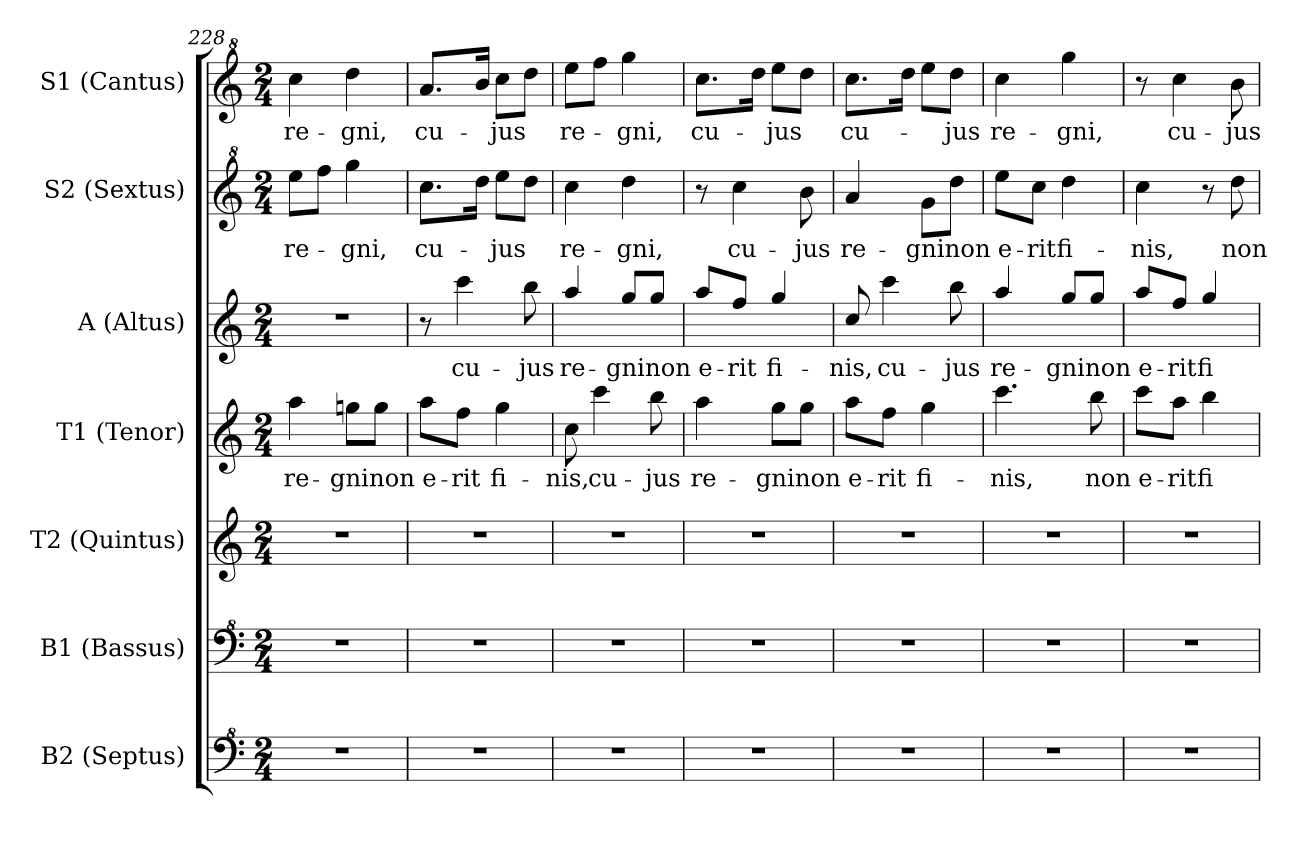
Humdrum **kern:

**kern	**kern	**kern	**kern	**text	**kern	**text	**kern	**text	**kern	**text
*part7	*part6	*part5	*part4	*part4	*part3	*part3	*part2	*part2	*part1	*part1
*staff7	*staff6	*staff5	*staff4	*staff4	*staff3	*staff3	*staff2	*staff2	*staff1	*staff1
*I"B2 (Septus)	*I"B1 (Bassus)	*I"T2 (Quintus)	*I"T1 (Tenor)	*	*I"A (Altus)	*	*I"S2 (Sextus)	*	*I"S1 (Cantus)	*
*I'B2	*I'B1	*I'T2	*I'T1	*	*I'A	*	*I'S2	*	*I'S1	*
*clefF^4	*clefF^4	*clefG2	*clefG2	*	*clefG2	*	*clefG^2	*	*clefG^2	*
*k[]	*k[]	*k[]	*k[]	*	*k[]	*	*k[]	*	*k[]	*
*M2/4	*M2/4	*M2/4	*M2/4	*	*M2/4	*	*M2/4	*	*M2/4	*
=228	=228	=228	=228	=228	=228	=228	=228	=228	=228	=228
!	!	!	!	!LO:LY:b	!	!	!	!LO:LY:b	!	!LO:LY:b
2r	2r	2r	4aa\	re-	2r	.	8eee\L	re-	4ccc\	re-
.	.	.	.	.	.	.	8fff\J	.	.	.
!	!	!	!	!LO:LY:b	!	!	!	!LO:LY:b	!	!LO:LY:b
.	.	.	8ggni\L	-gni	.	.	4ggg\	-gni,	4ddd\	-gni,
!	!	!	!	!LO:LY:b	!	!	!	!	!	!
.	.	.	8gg\J	non	.	.	.	.	.	.
=229	=229	=229	=229	=229	=229	=229	=229	=229	=229	=229
!	!	!	!	!LO:LY:b	!	!	!	!LO:LY:b	!	!LO:LY:b
2r	2r	2r	8aa\L	e-	8r	.	8.ccc\L	cu-	8.aa/L	cu-
!	!	!	!	!LO:LY:b	!	!LO:LY:b	!	!	!	!
.	.	.	8ff\J	-rit	4ccc\	cu-	.	.	.	.
.	.	.	.	.	.	.	16ddd\Jk	.	16bb/Jk	.
!	!	!	!	!LO:LY:b	!	!	!	!LO:LY:b	!	!LO:LY:b
.	.	.	4gg\	fi-	.	.	8eee\L	-jus	8ccc\L	-jus
!	!	!	!	!	!	!LO:LY:b	!	!	!	!
.	.	.	.	.	8bb\	-jus	8ddd\J	.	8ddd\J	.
=230	=230	=230	=230	=230	=230	=230	=230	=230	=230	=230
!	!	!	!	!LO:LY:b	!	!LO:LY:b	!	!LO:LY:b	!	!LO:LY:b
2r	2r	2r	8cc\	-nis,	4aa/	re-	4ccc\	re-	8eee\L	re-
!	!	!	!	!LO:LY:b	!	!	!	!	!	!
.	.	.	4ccc\	cu-	.	.	.	.	8fff\J	.
!	!	!	!	!	!	!LO:LY:b	!	!LO:LY:b	!	!LO:LY:b
.	.	.	.	.	8gg/L	-gni	4ddd\	-gni,	4ggg\	-gni,
!	!	!	!	!LO:LY:b	!	!LO:LY:b	!	!	!	!
.	.	.	8bb\	-jus	8gg/J	non	.	.	.	.
=231	=231	=231	=231	=231	=231	=231	=231	=231	=231	=231
!	!	!	!	!LO:LY:b	!	!LO:LY:b	!	!	!	!LO:LY:b
2r	2r	2r	4aa\	re-	8aa/L	e-	8r	.	8.ccc\L	cu-
!	!	!	!	!	!	!LO:LY:b	!	!LO:LY:b	!	!
.	.	.	.	.	8ff/J	-rit	4ccc\	cu-	.	.
.	.	.	.	.	.	.	.	.	16ddd\Jk	.
!	!	!	!	!LO:LY:b	!	!LO:LY:b	!	!	!	!LO:LY:b
.	.	.	8gg\L	-gni	4gg/	fi-	.	.	8eee\L	-jus
!	!	!	!	!LO:LY:b	!	!	!	!LO:LY:b	!	!
.	.	.	8gg\J	non	.	.	8bb\	-jus	8ddd\J	.
=232	=232	=232	=232	=232	=232	=232	=232	=232	=232	=232
!	!	!	!	!LO:LY:b	!	!LO:LY:b	!	!LO:LY:b	!	!LO:LY:b
2r	2r	2r	8aa\L	e-	8cc/	-nis,	4aa/	re-	8.ccc\L	cu-
!	!	!	!	!LO:LY:b	!	!LO:LY:b	!	!	!	!
.	.	.	8ff\J	-rit	4ccc\	cu-	.	.	.	.
.	.	.	.	.	.	.	.	.	16ddd\Jk	.
!	!	!	!	!LO:LY:b	!	!	!	!LO:LY:b	!	!
.	.	.	4gg\	fi-	.	.	8gg\L	-gni	8eee\L	.
!	!	!	!	!	!	!LO:LY:b	!	!LO:LY:b	!	!LO:LY:b
.	.	.	.	.	8bb\	-jus	8ddd\J	non	8ddd\J	-jus
=233	=233	=233	=233	=233	=233	=233	=233	=233	=233	=233
!	!	!	!	!LO:LY:b	!	!LO:LY:b	!	!LO:LY:b	!	!LO:LY:b
2r	2r	2r	4.ccc\	-nis,	4aa/	re-	8eee\L	e-	4ccc\	re-
!	!	!	!	!	!	!	!	!LO:LY:b	!	!
.	.	.	.	.	.	.	8ccc\J	-rit	.	.
!	!	!	!	!	!	!LO:LY:b	!	!LO:LY:b	!	!LO:LY:b
.	.	.	.	.	8gg/L	-gni	4ddd\	fi-	4ggg\	-gni,
!	!	!	!	!LO:LY:b	!	!LO:LY:b	!	!	!	!
.	.	.	8bb\	non	8gg/J	non	.	.	.	.
=234	=234	=234	=234	=234	=234	=234	=234	=234	=234	=234
!	!	!	!	!LO:LY:b	!	!LO:LY:b	!	!LO:LY:b	!	!
2r	2r	2r	8ccc\L	e-	8aa/L	e-	4ccc\	-nis,	8r	.
!	!	!	!	!LO:LY:b	!	!LO:LY:b	!	!	!	!LO:LY:b
.	.	.	8aa\J	-rit	8ff/J	-rit	.	.	4ccc\	cu-
!	!	!	!	!LO:LY:b	!	!LO:LY:b	!	!	!	!
.	.	.	4bb\	fi-	4gg/	fi-	8r	.	.	.
!	!	!	!	!	!	!	!	!LO:LY:b	!	!LO:LY:b
.	.	.	.	.	.	.	8ddd\	non	8bb\	-jus
=	=	=	=	=	=	=	=	=	=	=
*-	*-	*-	*-	*-	*-	*-	*-	*-	*-	*-
